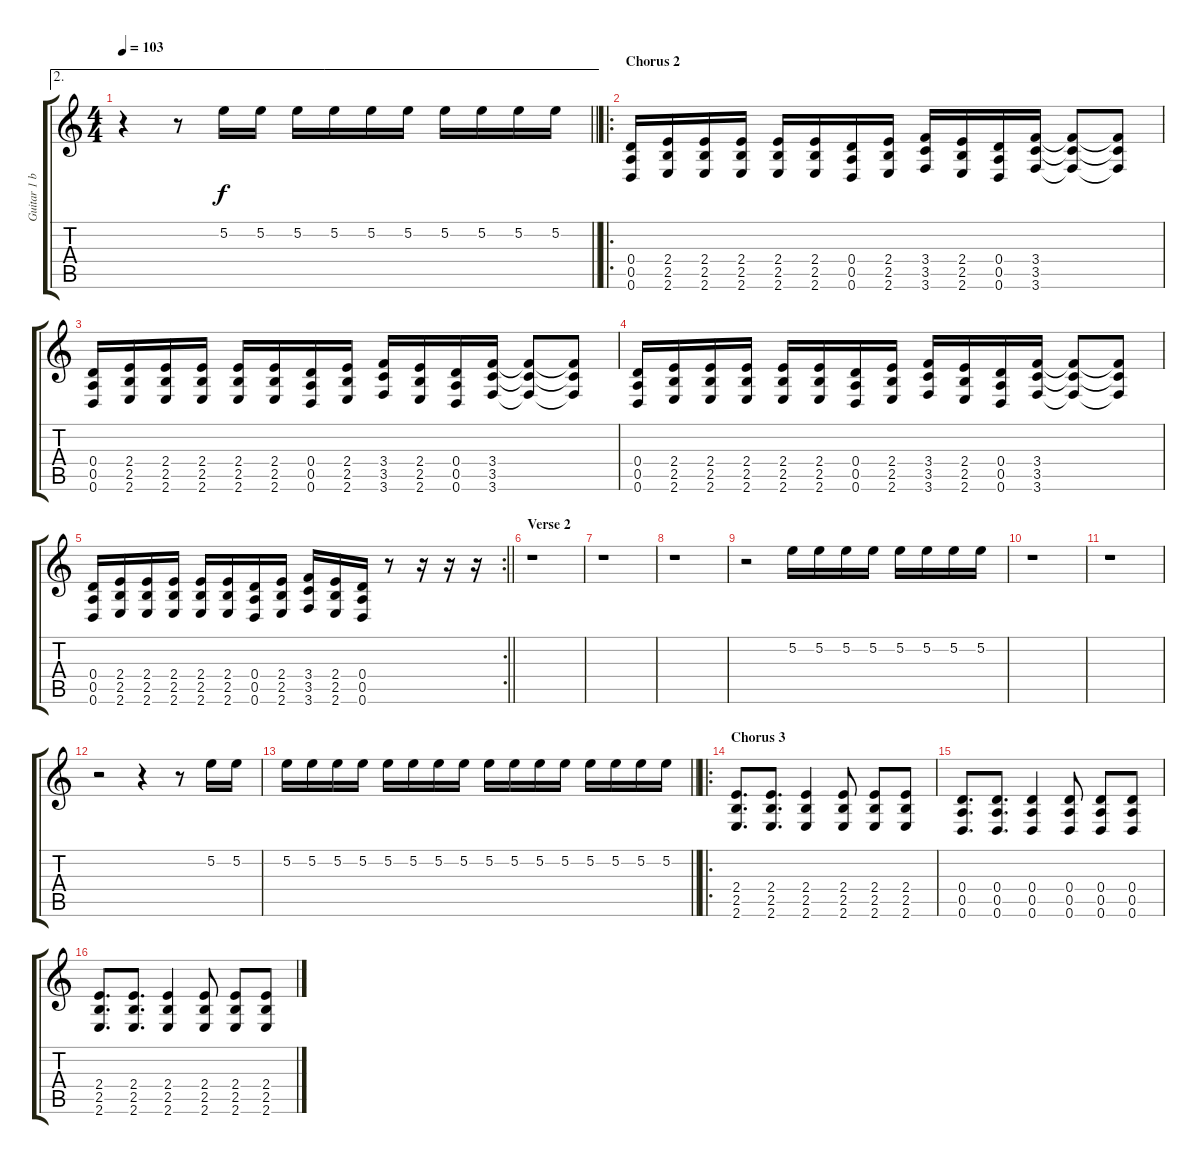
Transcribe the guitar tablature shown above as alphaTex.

\track ("Guitar 1 b" "Guitar 1 b") {instrument overdrivenguitar}
\staff {score tabs}
\tuning (E4 B3 G3 D3 A2 D2) {hide}
\ae 2
\ts (4 4)
\tempo 103
\clef g2
\barLineRight lightlight
\ks c
r.4{dy f} r.8 5.2.16 5.2.16 5.2.16 5.2.16 5.2.16 5.2.16 5.2.16 5.2.16 5.2.16 5.2.16 |
\ro
\section ("" "Chorus 2")
(0.4 0.5 0.6).16 (2.4 2.5 2.6).16 (2.4 2.5 2.6).16 (2.4 2.5 2.6).16 (2.4 2.5 2.6).16 (2.4 2.5 2.6).16 (0.4 0.5 0.6).16 (2.4 2.5 2.6).16 (3.4 3.5 3.6).16 (2.4 2.5 2.6).16 (0.4 0.5 0.6).16 (3.4 3.5 3.6).16 (3.4{t} 3.5{t} 3.6{t}).8 (3.4{t} 3.5{t} 3.6{t}).8 |
(0.4 0.5 0.6).16 (2.4 2.5 2.6).16 (2.4 2.5 2.6).16 (2.4 2.5 2.6).16 (2.4 2.5 2.6).16 (2.4 2.5 2.6).16 (0.4 0.5 0.6).16 (2.4 2.5 2.6).16 (3.4 3.5 3.6).16 (2.4 2.5 2.6).16 (0.4 0.5 0.6).16 (3.4 3.5 3.6).16 (3.4{t} 3.5{t} 3.6{t}).8 (3.4{t} 3.5{t} 3.6{t}).8 |
(0.4 0.5 0.6).16 (2.4 2.5 2.6).16 (2.4 2.5 2.6).16 (2.4 2.5 2.6).16 (2.4 2.5 2.6).16 (2.4 2.5 2.6).16 (0.4 0.5 0.6).16 (2.4 2.5 2.6).16 (3.4 3.5 3.6).16 (2.4 2.5 2.6).16 (0.4 0.5 0.6).16 (3.4 3.5 3.6).16 (3.4{t} 3.5{t} 3.6{t}).8 (3.4{t} 3.5{t} 3.6{t}).8 |
\rc 2
\barLineRight lightlight
(0.4 0.5 0.6).16 (2.4 2.5 2.6).16 (2.4 2.5 2.6).16 (2.4 2.5 2.6).16 (2.4 2.5 2.6).16 (2.4 2.5 2.6).16 (0.4 0.5 0.6).16 (2.4 2.5 2.6).16 (3.4 3.5 3.6).16 (2.4 2.5 2.6).16 (0.4 0.5 0.6).16 r.8 r.16 r.16 r.16 |
\section ("" "Verse 2")
r.1 |
r.1 |
r.1 |
r.2 5.2.16 5.2.16 5.2.16 5.2.16 5.2.16 5.2.16 5.2.16 5.2.16 |
r.1 |
r.1 |
r.2 r.4 r.8 5.2.16 5.2.16 |
\barLineRight lightlight
5.2.16 5.2.16 5.2.16 5.2.16 5.2.16 5.2.16 5.2.16 5.2.16 5.2.16 5.2.16 5.2.16 5.2.16 5.2.16 5.2.16 5.2.16 5.2.16 |
\ro
\section ("" "Chorus 3")
(2.4 2.5 2.6).8{d} (2.4 2.5 2.6).8{d} (2.4 2.5 2.6).4 (2.4 2.5 2.6).8 (2.4 2.5 2.6).8 (2.4 2.5 2.6).8 |
(0.4 0.5 0.6).8{d} (0.4 0.5 0.6).8{d} (0.4 0.5 0.6).4 (0.4 0.5 0.6).8 (0.4 0.5 0.6).8 (0.4 0.5 0.6).8 |
(2.4 2.5 2.6).8{d} (2.4 2.5 2.6).8{d} (2.4 2.5 2.6).4 (2.4 2.5 2.6).8 (2.4 2.5 2.6).8 (2.4 2.5 2.6).8
